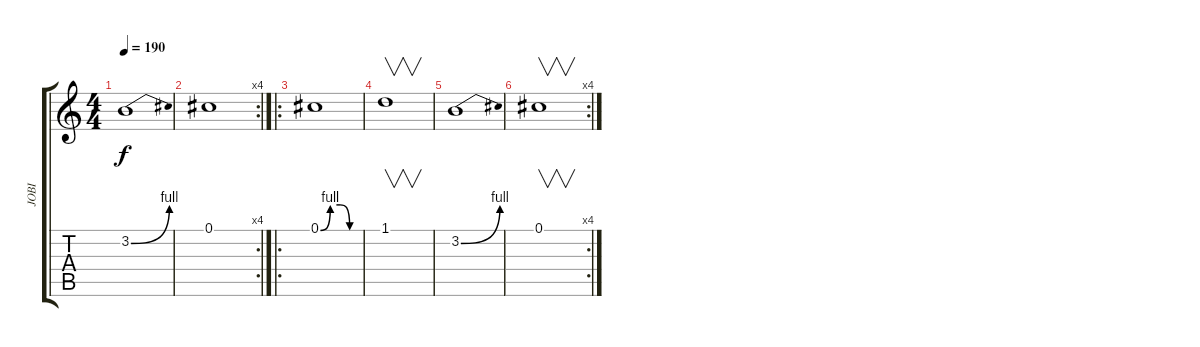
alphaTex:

\track ("JOBI" "JOBI") {instrument distortionguitar}
\staff {score tabs}
\tuning (Db4 Ab3 E3 B2 Gb2 B1) {hide}
\ts (4 4)
\tempo 190
\clef g2
\ks c
3.2{be (bend 0 0 60 4)}.1{dy f} |
\rc 4
0.1.1 |
\ro
0.1{be (custom 0 0 15 4 30 4 45 0 60 0)}.1 |
1.1.1{v} |
3.2{be (bend 0 0 60 4)}.1 |
\rc 4
0.1.1{v}
